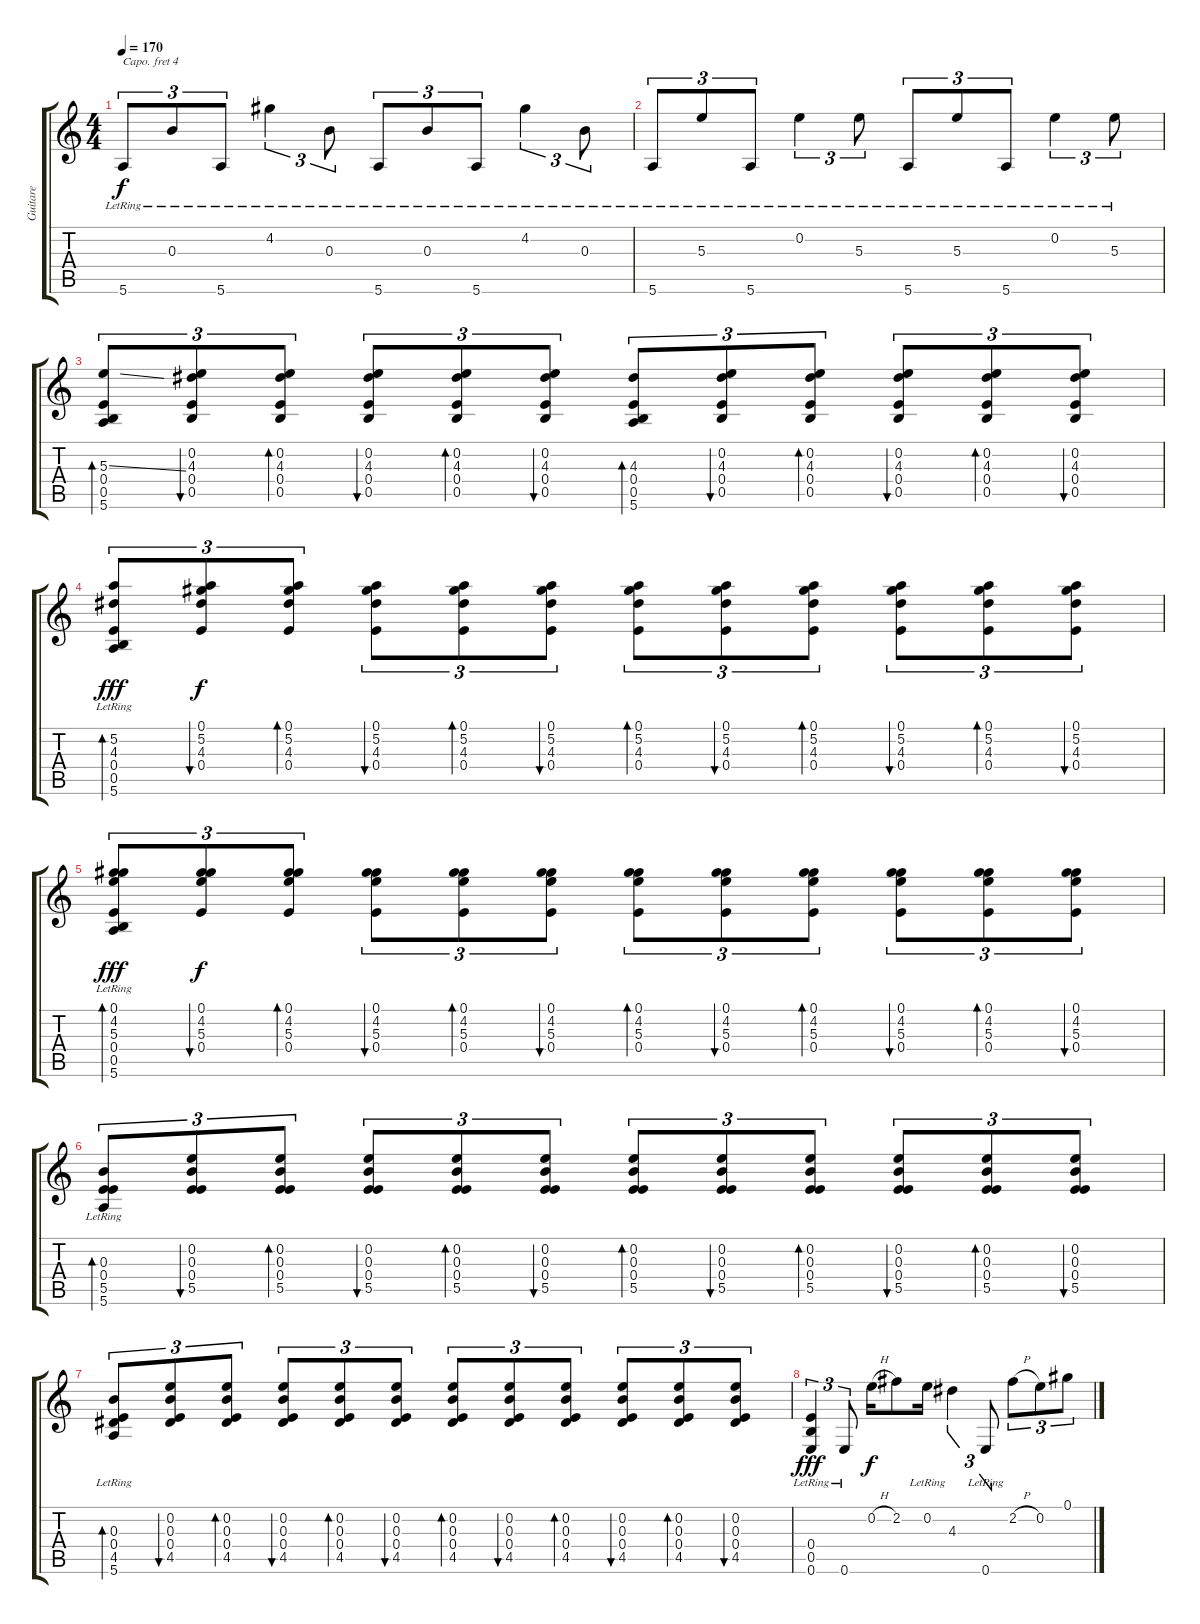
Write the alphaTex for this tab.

\track ("Guitare" "Guitare") {instrument acousticguitarsteel}
\staff {score tabs}
\capo 4
\tuning (E4 C4 G3 C3 G2 C2) {hide}
\ts (4 4)
\tempo 170
\clef g2
\ks c
5.6{lr}.8{tu (3 2) dy f} 0.3{lr}.8{tu (3 2)} 5.6{lr}.8{tu (3 2)} 4.2{lr}.4{tu (3 2)} 0.3{lr}.8{tu (3 2)} 5.6{lr}.8{tu (3 2)} 0.3{lr}.8{tu (3 2)} 5.6{lr}.8{tu (3 2)} 4.2{lr}.4{tu (3 2)} 0.3{lr}.8{tu (3 2)} |
5.6{lr}.8{tu (3 2)} 5.3{lr}.8{tu (3 2)} 5.6{lr}.8{tu (3 2)} 0.2{lr}.4{tu (3 2)} 5.3{lr}.8{tu (3 2)} 5.6{lr}.8{tu (3 2)} 5.3{lr}.8{tu (3 2)} 5.6{lr}.8{tu (3 2)} 0.2{lr}.4{tu (3 2)} 5.3{lr}.8{tu (3 2)} |
(5.3{ss} 0.4 0.5 5.6).8{tu (3 2) bd 60} (0.2 4.3 0.4 0.5).8{tu (3 2) bu 60} (0.2 4.3 0.4 0.5).8{tu (3 2) bd 60} (0.2 4.3 0.4 0.5).8{tu (3 2) bu 60} (0.2 4.3 0.4 0.5).8{tu (3 2) bd 60} (0.2 4.3 0.4 0.5).8{tu (3 2) bu 60} (4.3 0.4 0.5 5.6).8{tu (3 2) bd 60} (0.2 4.3 0.4 0.5).8{tu (3 2) bu 60} (0.2 4.3 0.4 0.5).8{tu (3 2) bd 60} (0.2 4.3 0.4 0.5).8{tu (3 2) bu 60} (0.2 4.3 0.4 0.5).8{tu (3 2) bd 60} (0.2 4.3 0.4 0.5).8{tu (3 2) bu 60} |
(5.2 4.3 0.4 0.5{lr} 5.6{lr}).8{tu (3 2) bd 60 dy fff} (0.1 5.2 4.3 0.4).8{tu (3 2) bu 60 dy f} (0.1 5.2 4.3 0.4).8{tu (3 2) bd 60} (0.1 5.2 4.3 0.4).8{tu (3 2) bu 60} (0.1 5.2 4.3 0.4).8{tu (3 2) bd 60} (0.1 5.2 4.3 0.4).8{tu (3 2) bu 60} (0.1 5.2 4.3 0.4).8{tu (3 2) bd 60} (0.1 5.2 4.3 0.4).8{tu (3 2) bu 60} (0.1 5.2 4.3 0.4).8{tu (3 2) bd 60} (0.1 5.2 4.3 0.4).8{tu (3 2) bu 60} (0.1 5.2 4.3 0.4).8{tu (3 2) bd 60} (0.1 5.2 4.3 0.4).8{tu (3 2) bu 60} |
(0.1 4.2 5.3 0.4 0.5{lr} 5.6{lr}).8{tu (3 2) bd 60 dy fff} (0.1 4.2 5.3 0.4).8{tu (3 2) bu 60 dy f} (0.1 4.2 5.3 0.4).8{tu (3 2) bd 60} (0.1 4.2 5.3 0.4).8{tu (3 2) bu 60} (0.1 4.2 5.3 0.4).8{tu (3 2) bd 60} (0.1 4.2 5.3 0.4).8{tu (3 2) bu 60} (0.1 4.2 5.3 0.4).8{tu (3 2) bd 60} (0.1 4.2 5.3 0.4).8{tu (3 2) bu 60} (0.1 4.2 5.3 0.4).8{tu (3 2) bd 60} (0.1 4.2 5.3 0.4).8{tu (3 2) bu 60} (0.1 4.2 5.3 0.4).8{tu (3 2) bd 60} (0.1 4.2 5.3 0.4).8{tu (3 2) bu 60} |
(0.3 0.4 5.5 5.6{lr}).8{tu (3 2) bd 60} (0.2 0.3 0.4 5.5).8{tu (3 2) bu 60} (0.2 0.3 0.4 5.5).8{tu (3 2) bd 60} (0.2 0.3 0.4 5.5).8{tu (3 2) bu 60} (0.2 0.3 0.4 5.5).8{tu (3 2) bd 60} (0.2 0.3 0.4 5.5).8{tu (3 2) bu 60} (0.2 0.3 0.4 5.5).8{tu (3 2) bd 60} (0.2 0.3 0.4 5.5).8{tu (3 2) bu 60} (0.2 0.3 0.4 5.5).8{tu (3 2) bd 60} (0.2 0.3 0.4 5.5).8{tu (3 2) bu 60} (0.2 0.3 0.4 5.5).8{tu (3 2) bd 60} (0.2 0.3 0.4 5.5).8{tu (3 2) bu 60} |
(0.3 0.4 4.5 5.6{lr}).8{tu (3 2) bd 60} (0.2 0.3 0.4 4.5).8{tu (3 2) bu 60} (0.2 0.3 0.4 4.5).8{tu (3 2) bd 60} (0.2 0.3 0.4 4.5).8{tu (3 2) bu 60} (0.2 0.3 0.4 4.5).8{tu (3 2) bd 60} (0.2 0.3 0.4 4.5).8{tu (3 2) bu 60} (0.2 0.3 0.4 4.5).8{tu (3 2) bd 60} (0.2 0.3 0.4 4.5).8{tu (3 2) bu 60} (0.2 0.3 0.4 4.5).8{tu (3 2) bd 60} (0.2 0.3 0.4 4.5).8{tu (3 2) bu 60} (0.2 0.3 0.4 4.5).8{tu (3 2) bd 60} (0.2 0.3 0.4 4.5).8{tu (3 2) bu 60} |
(0.4{lr} 0.5{lr} 0.6{lr}).4{tu (3 2) dy fff} 0.6{lr}.8{tu (3 2)} 0.2{h}.16{dy f} 2.2.8 0.2{lr}.16 4.3.4{tu (3 2)} 0.6{lr}.8{tu (3 2)} 2.2{h}.8{tu (3 2)} 0.2.8{tu (3 2)} 0.1.8{tu (3 2)}
